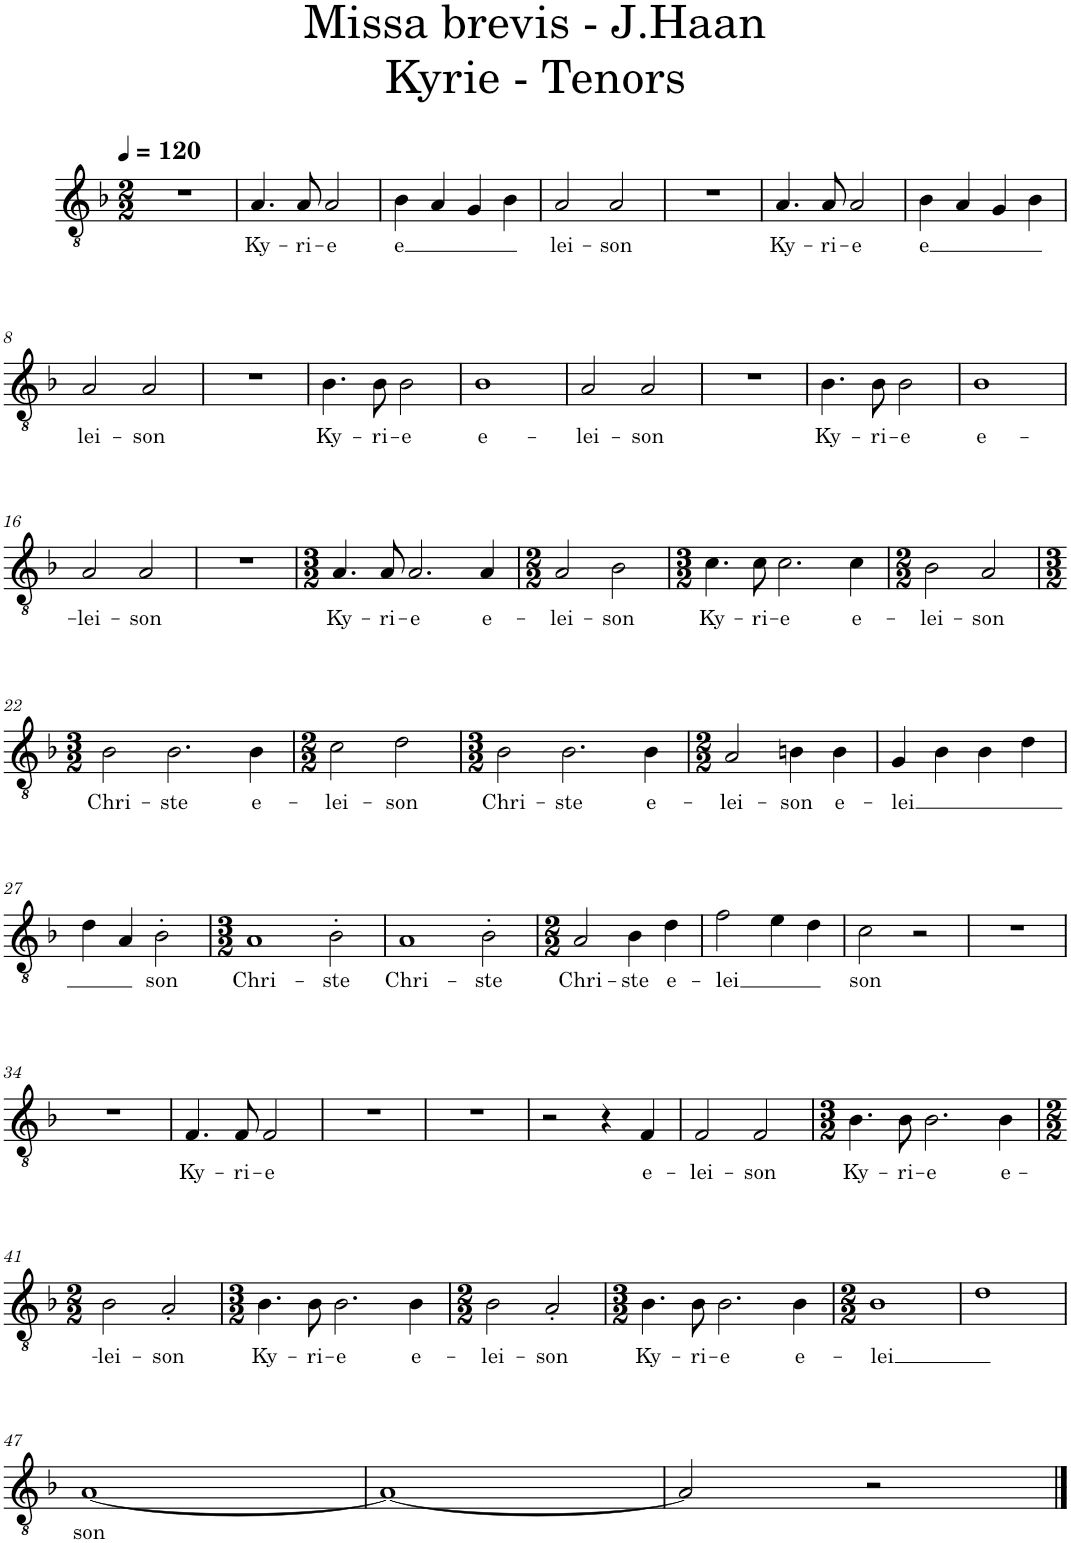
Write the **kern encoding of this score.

**kern	**text
*part1	*part1
*staff1	*staff1
*I"Piano, .T.	*
*I'Pia.	*
*clefGv2	*
*k[b-]	*
*M2/2	*
*MM120	*
=1	=1
1r	.
=2	=2
!	!LO:LY:b
4.A/	Ky-
!	!LO:LY:b
8A/	-ri-
!	!LO:LY:b
2A/	-e
=3	=3
!	!LO:LY:b
4B-\	e
4A/	.
4G/	.
4B-\	.
=4	=4
!	!LO:LY:b
2A/	lei-
!	!LO:LY:b
2A/	-son
=5	=5
1r	.
=6	=6
!	!LO:LY:b
4.A/	Ky-
!	!LO:LY:b
8A/	-ri-
!	!LO:LY:b
2A/	-e
=7	=7
!	!LO:LY:b
4B-\	e
4A/	.
4G/	.
4B-\	.
!!LO:LB:g=z
=8	=8
!	!LO:LY:b
2A/	lei-
!	!LO:LY:b
2A/	-son
=9	=9
1r	.
=10	=10
!	!LO:LY:b
4.B-\	Ky-
!	!LO:LY:b
8B-\	-ri-
!	!LO:LY:b
2B-\	-e
=11	=11
!	!LO:LY:b
1B-	e-
=12	=12
!	!LO:LY:b
2A/	-lei-
!	!LO:LY:b
2A/	-son
=13	=13
1r	.
=14	=14
!	!LO:LY:b
4.B-\	Ky-
!	!LO:LY:b
8B-\	-ri-
!	!LO:LY:b
2B-\	-e
=15	=15
!	!LO:LY:b
1B-	e-
!!LO:LB:g=z
=16	=16
!	!LO:LY:b
2A/	-lei-
!	!LO:LY:b
2A/	-son
=17	=17
1r	.
=18	=18
*M3/2	*
!	!LO:LY:b
4.A/	Ky-
!	!LO:LY:b
8A/	-ri-
!	!LO:LY:b
2.A/	-e
!	!LO:LY:b
4A/	e-
=19	=19
*M2/2	*
!	!LO:LY:b
2A/	-lei-
!	!LO:LY:b
2B-\	-son
=20	=20
*M3/2	*
!	!LO:LY:b
4.c\	Ky-
!	!LO:LY:b
8c\	-ri-
!	!LO:LY:b
2.c\	-e
!	!LO:LY:b
4c\	e-
=21	=21
*M2/2	*
!	!LO:LY:b
2B-\	-lei-
!	!LO:LY:b
2A/	-son
!!LO:LB:g=z
=22	=22
*M3/2	*
!	!LO:LY:b
2B-\	Chri-
!	!LO:LY:b
2.B-\	-ste
!	!LO:LY:b
4B-\	e-
=23	=23
*M2/2	*
!	!LO:LY:b
2c\	-lei-
!	!LO:LY:b
2d\	-son
=24	=24
*M3/2	*
!	!LO:LY:b
2B-\	Chri-
!	!LO:LY:b
2.B-\	-ste
!	!LO:LY:b
4B-\	e-
=25	=25
*M2/2	*
!	!LO:LY:b
2A/	-lei-
!	!LO:LY:b
4Bn\	-son
!	!LO:LY:b
4B\	e-
=26	=26
!	!LO:LY:b
4G/	-lei
4B-\	.
4B-\	.
4d\	.
!!LO:LB:g=z
=27	=27
4d\	.
4A/	.
!	!LO:LY:b
2B-'\	son
=28	=28
*M3/2	*
!	!LO:LY:b
1A	Chri-
!	!LO:LY:b
2B-'\	-ste
=29	=29
!	!LO:LY:b
1A	Chri-
!	!LO:LY:b
2B-'\	-ste
=30	=30
*M2/2	*
!	!LO:LY:b
2A/	Chri-
!	!LO:LY:b
4B-\	-ste
!	!LO:LY:b
4d\	e-
=31	=31
!	!LO:LY:b
2f\	-lei
4e\	.
4d\	.
=32	=32
!	!LO:LY:b
2c\	son
2r	.
=33	=33
1r	.
!!LO:LB:g=z
=34	=34
1r	.
=35	=35
!	!LO:LY:b
4.F/	Ky-
!	!LO:LY:b
8F/	-ri-
!	!LO:LY:b
2F/	-e
=36	=36
1r	.
=37	=37
1r	.
=38	=38
2r	.
4r	.
!	!LO:LY:b
4F/	e-
=39	=39
!	!LO:LY:b
2F/	-lei-
!	!LO:LY:b
2F/	-son
=40	=40
*M3/2	*
!	!LO:LY:b
4.B-\	Ky-
!	!LO:LY:b
8B-\	-ri-
!	!LO:LY:b
2.B-\	-e
!	!LO:LY:b
4B-\	e-
!!LO:LB:g=z
=41	=41
*M2/2	*
!	!LO:LY:b
2B-\	-lei-
!	!LO:LY:b
2A'/	-son
=42	=42
*M3/2	*
!	!LO:LY:b
4.B-\	Ky-
!	!LO:LY:b
8B-\	-ri-
!	!LO:LY:b
2.B-\	-e
!	!LO:LY:b
4B-\	e-
=43	=43
*M2/2	*
!	!LO:LY:b
2B-\	-lei-
!	!LO:LY:b
2A'/	-son
=44	=44
*M3/2	*
!	!LO:LY:b
4.B-\	Ky-
!	!LO:LY:b
8B-\	-ri-
!	!LO:LY:b
2.B-\	-e
!	!LO:LY:b
4B-\	e-
=45	=45
*M2/2	*
!	!LO:LY:b
1B-	-lei
=46	=46
1d	.
!!LO:LB:g=z
=47	=47
!	!LO:LY:b
[1A	son
=48	=48
1A_	.
=49	=49
2A/]	.
2r	.
==	==
*-	*-
